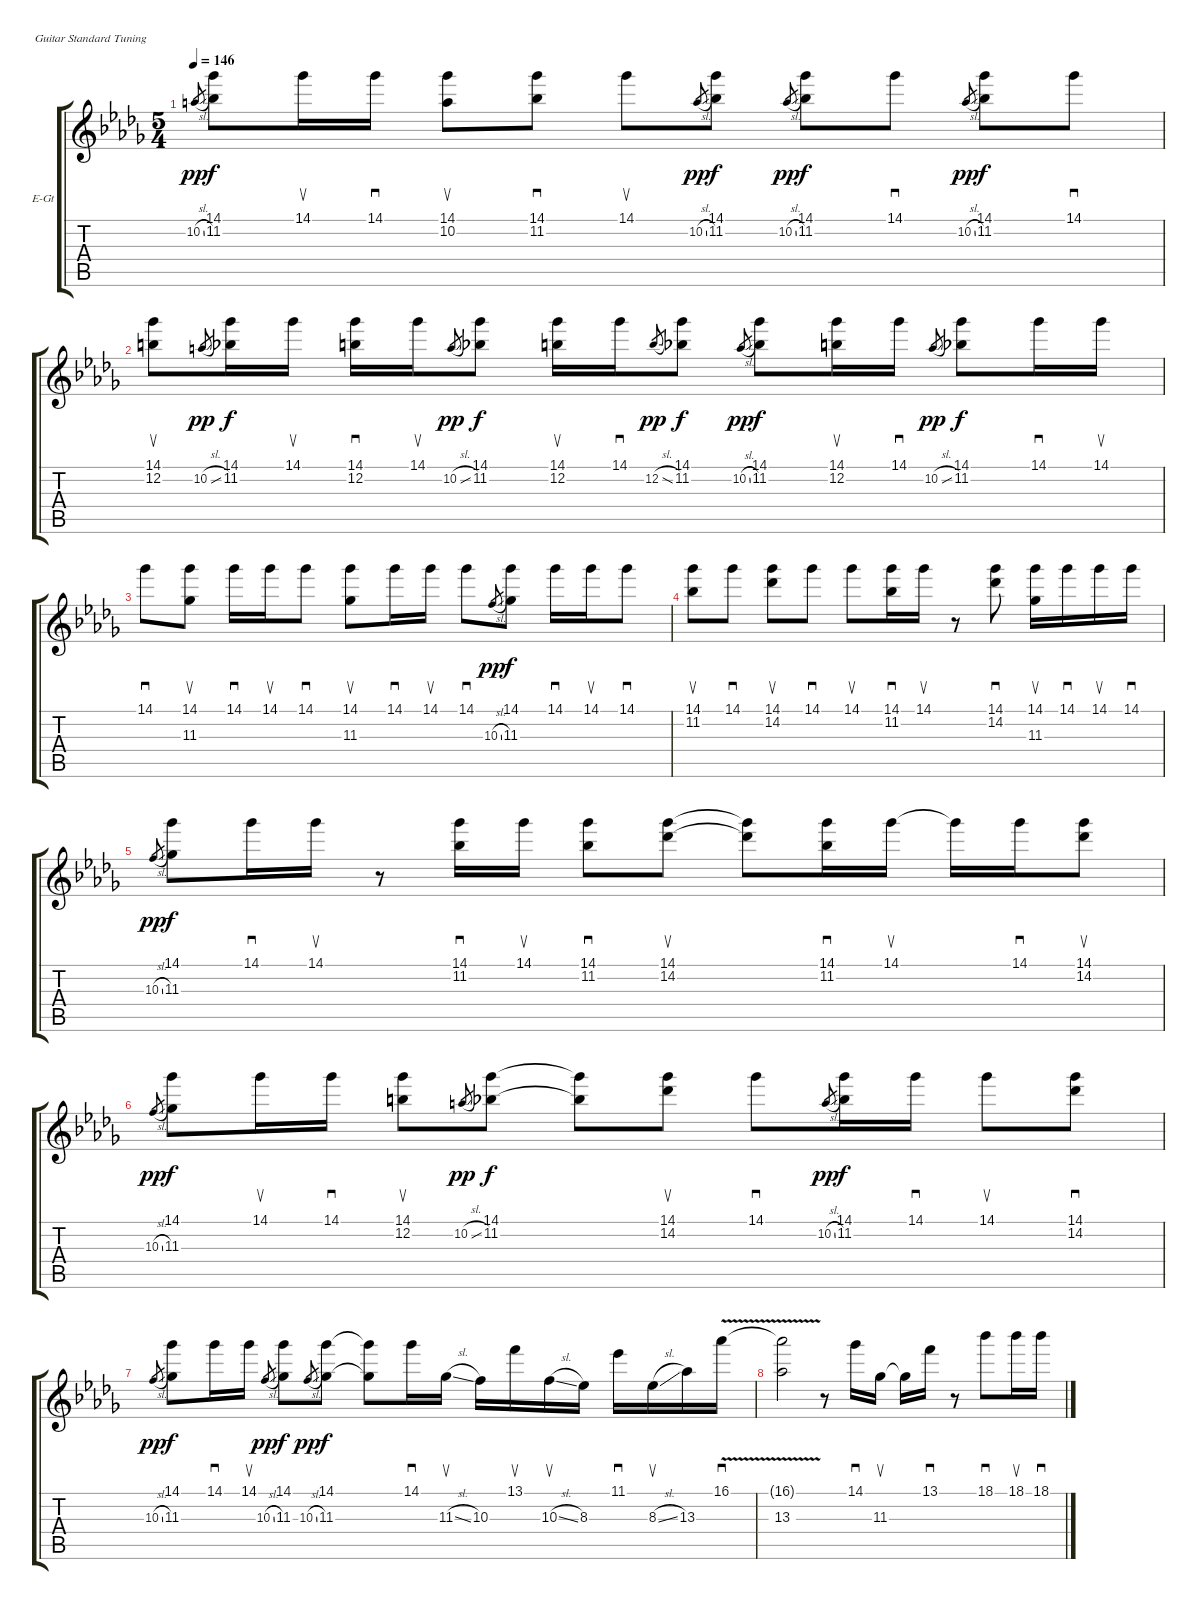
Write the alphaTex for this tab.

\bracketExtendMode groupsimilarinstruments
\firstSystemTrackNameOrientation horizontal
\otherSystemsTrackNameOrientation horizontal
\track ("George Benson Lead Guitar" "E-Gt") {instrument electricguitarjazz}
\staff {score tabs}
\tuning (E4 B3 G3 D3 A2 E2)
\ts (5 4)
\tempo 146
\clef g2
\ks db
10.2{sl}.8{gr dy pp} (14.1 11.2).8{dy f} 14.1.16{su} 14.1.16{sd} (14.1 10.2).8{su} (14.1 11.2).8{sd} 14.1.8{su} 10.2{sl}.8{gr dy pp} (14.1 11.2).8{dy f} 10.2{sl}.8{gr dy pp} (14.1 11.2).8{dy f} 14.1.8{sd} 10.2{sl}.8{gr dy pp} (14.1 11.2).8{dy f} 14.1.8{sd} |
(14.1 12.2).8{su} 10.2{sl}.8{gr dy pp} (14.1 11.2).16{dy f} 14.1.16{su} (14.1 12.2).16{sd} 14.1.16{su} 10.2{sl}.8{gr dy pp} (14.1 11.2).8{dy f} (14.1 12.2).16{su} 14.1.16{sd} 12.2{sl}.8{gr dy pp} (14.1 11.2).8{dy f} 10.2{sl}.8{gr dy pp} (14.1 11.2).8{dy f} (14.1 12.2).16{su} 14.1.16{sd} 10.2{sl}.8{gr dy pp} (14.1 11.2).8{dy f} 14.1.16{sd} 14.1.16{su} |
14.1.8{sd} (14.1 11.3).8{su} 14.1.16{sd} 14.1.16{su} 14.1.8{sd} (14.1 11.3).8{su} 14.1.16{sd} 14.1.16{su} 14.1.8{sd} 10.3{sl}.8{gr dy pp} (14.1 11.3).8{dy f} 14.1.16{sd} 14.1.16{su} 14.1.8{sd} |
(14.1 11.2).8{su} 14.1.8{sd} (14.1 14.2).8{su} 14.1.8{sd} 14.1.8{su} (14.1 11.2).16{sd} 14.1.16{su} r.8 (14.1 14.2).8{sd} (14.1 11.3).16{su} 14.1.16{sd} 14.1.16{su} 14.1.16{sd} |
10.3{sl}.8{gr dy pp} (14.1 11.3).8{dy f} 14.1.16{sd} 14.1.16{su} r.8 (14.1 11.2).16{sd} 14.1.16{su} (14.1 11.2).8{sd} (14.1 14.2).8{su} (14.1{t} 14.2{t}).8 (14.1 11.2).16{sd} 14.1.16{su} 14.1{t}.16 14.1.16{sd} (14.1 14.2).8{su} |
10.3{sl}.8{gr dy pp} (14.1 11.3).8{dy f} 14.1.16{su} 14.1.16{sd} (14.1 12.2).8{su} 10.2{sl}.8{gr dy pp} (14.1 11.2).8{dy f} (14.1{t} 11.2{t}).8 (14.1 14.2).8{su} 14.1.8{sd} 10.2{sl}.8{gr dy pp} (14.1 11.2).16{dy f} 14.1.16{sd} 14.1.8{su} (14.1 14.2).8{sd} |
10.3{sl}.8{gr dy pp} (14.1 11.3).8{dy f} 14.1.16{sd} 14.1.16{su} 10.3{sl}.8{gr dy pp} (14.1 11.3).8{dy f} 10.3{sl}.8{gr dy pp} (14.1 11.3).8{dy f} (14.1{t} 11.3{t}).8 14.1.16{sd} 11.3{sl}.16{su} 10.3.16 13.1.16{su} 10.3{sl}.16{su} 8.3.16 11.1.16{sd} 8.3{sl}.16{su} 13.3.16 16.1{v}.16{sd} |
(16.1{v t} 13.3{v}).2 r.8 14.1.16{sd} 11.3.16{su} 11.3{t}.16 13.1.16{sd} r.8 18.1.8{sd} 18.1.16{su} 18.1.16{sd}
